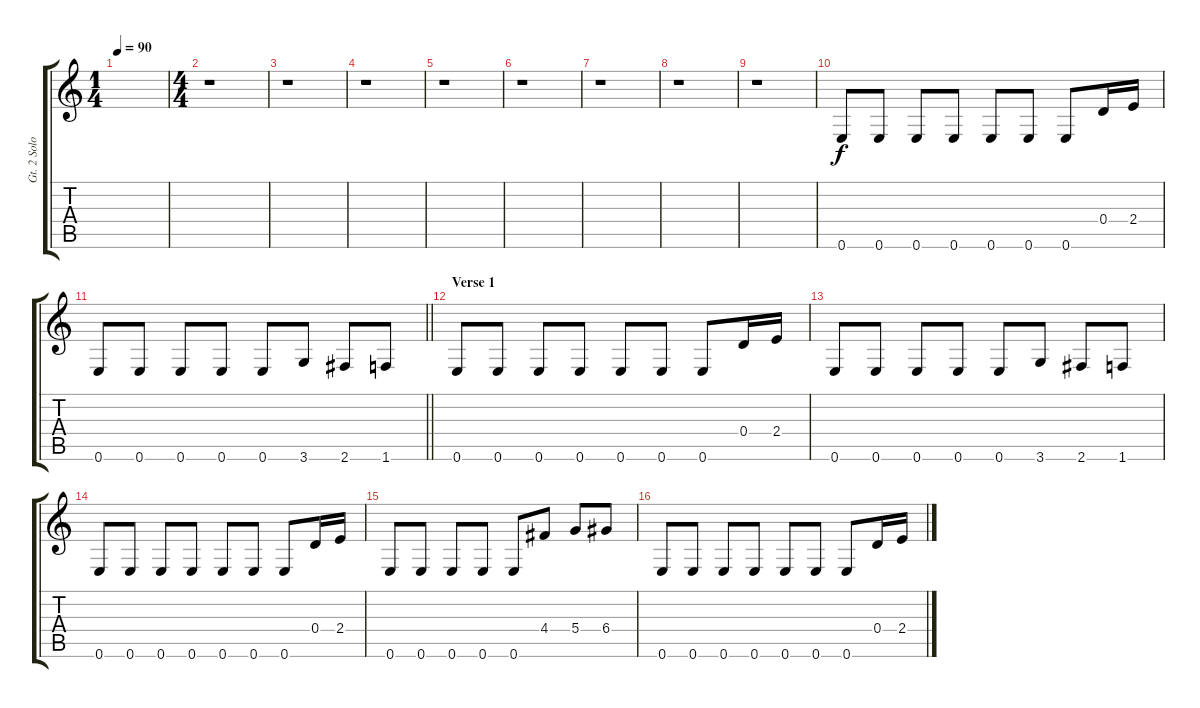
\track ("Gt. 2 Solo & Fills" "Gt. 2 Solo") {instrument distortionguitar}
\staff {score tabs}
\tuning (E4 B3 G3 D3 A2 E2) {hide}
\ts (1 4)
\tempo 90
\clef g2
\ks c
|
\ts (4 4)
r.1 |
r.1 |
r.1 |
r.1 |
r.1 |
r.1 |
r.1 |
r.1 |
0.6.8 0.6.8 0.6.8 0.6.8 0.6.8 0.6.8 0.6.8 0.4.16 2.4.16 |
\barLineRight lightlight
0.6.8 0.6.8 0.6.8 0.6.8 0.6.8 3.6.8 2.6.8 1.6.8 |
\section ("" "Verse 1")
0.6.8 0.6.8 0.6.8 0.6.8 0.6.8 0.6.8 0.6.8 0.4.16 2.4.16 |
0.6.8 0.6.8 0.6.8 0.6.8 0.6.8 3.6.8 2.6.8 1.6.8 |
0.6.8 0.6.8 0.6.8 0.6.8 0.6.8 0.6.8 0.6.8 0.4.16 2.4.16 |
0.6.8 0.6.8 0.6.8 0.6.8 0.6.8 4.4.8 5.4.8 6.4.8 |
0.6.8 0.6.8 0.6.8 0.6.8 0.6.8 0.6.8 0.6.8 0.4.16 2.4.16
